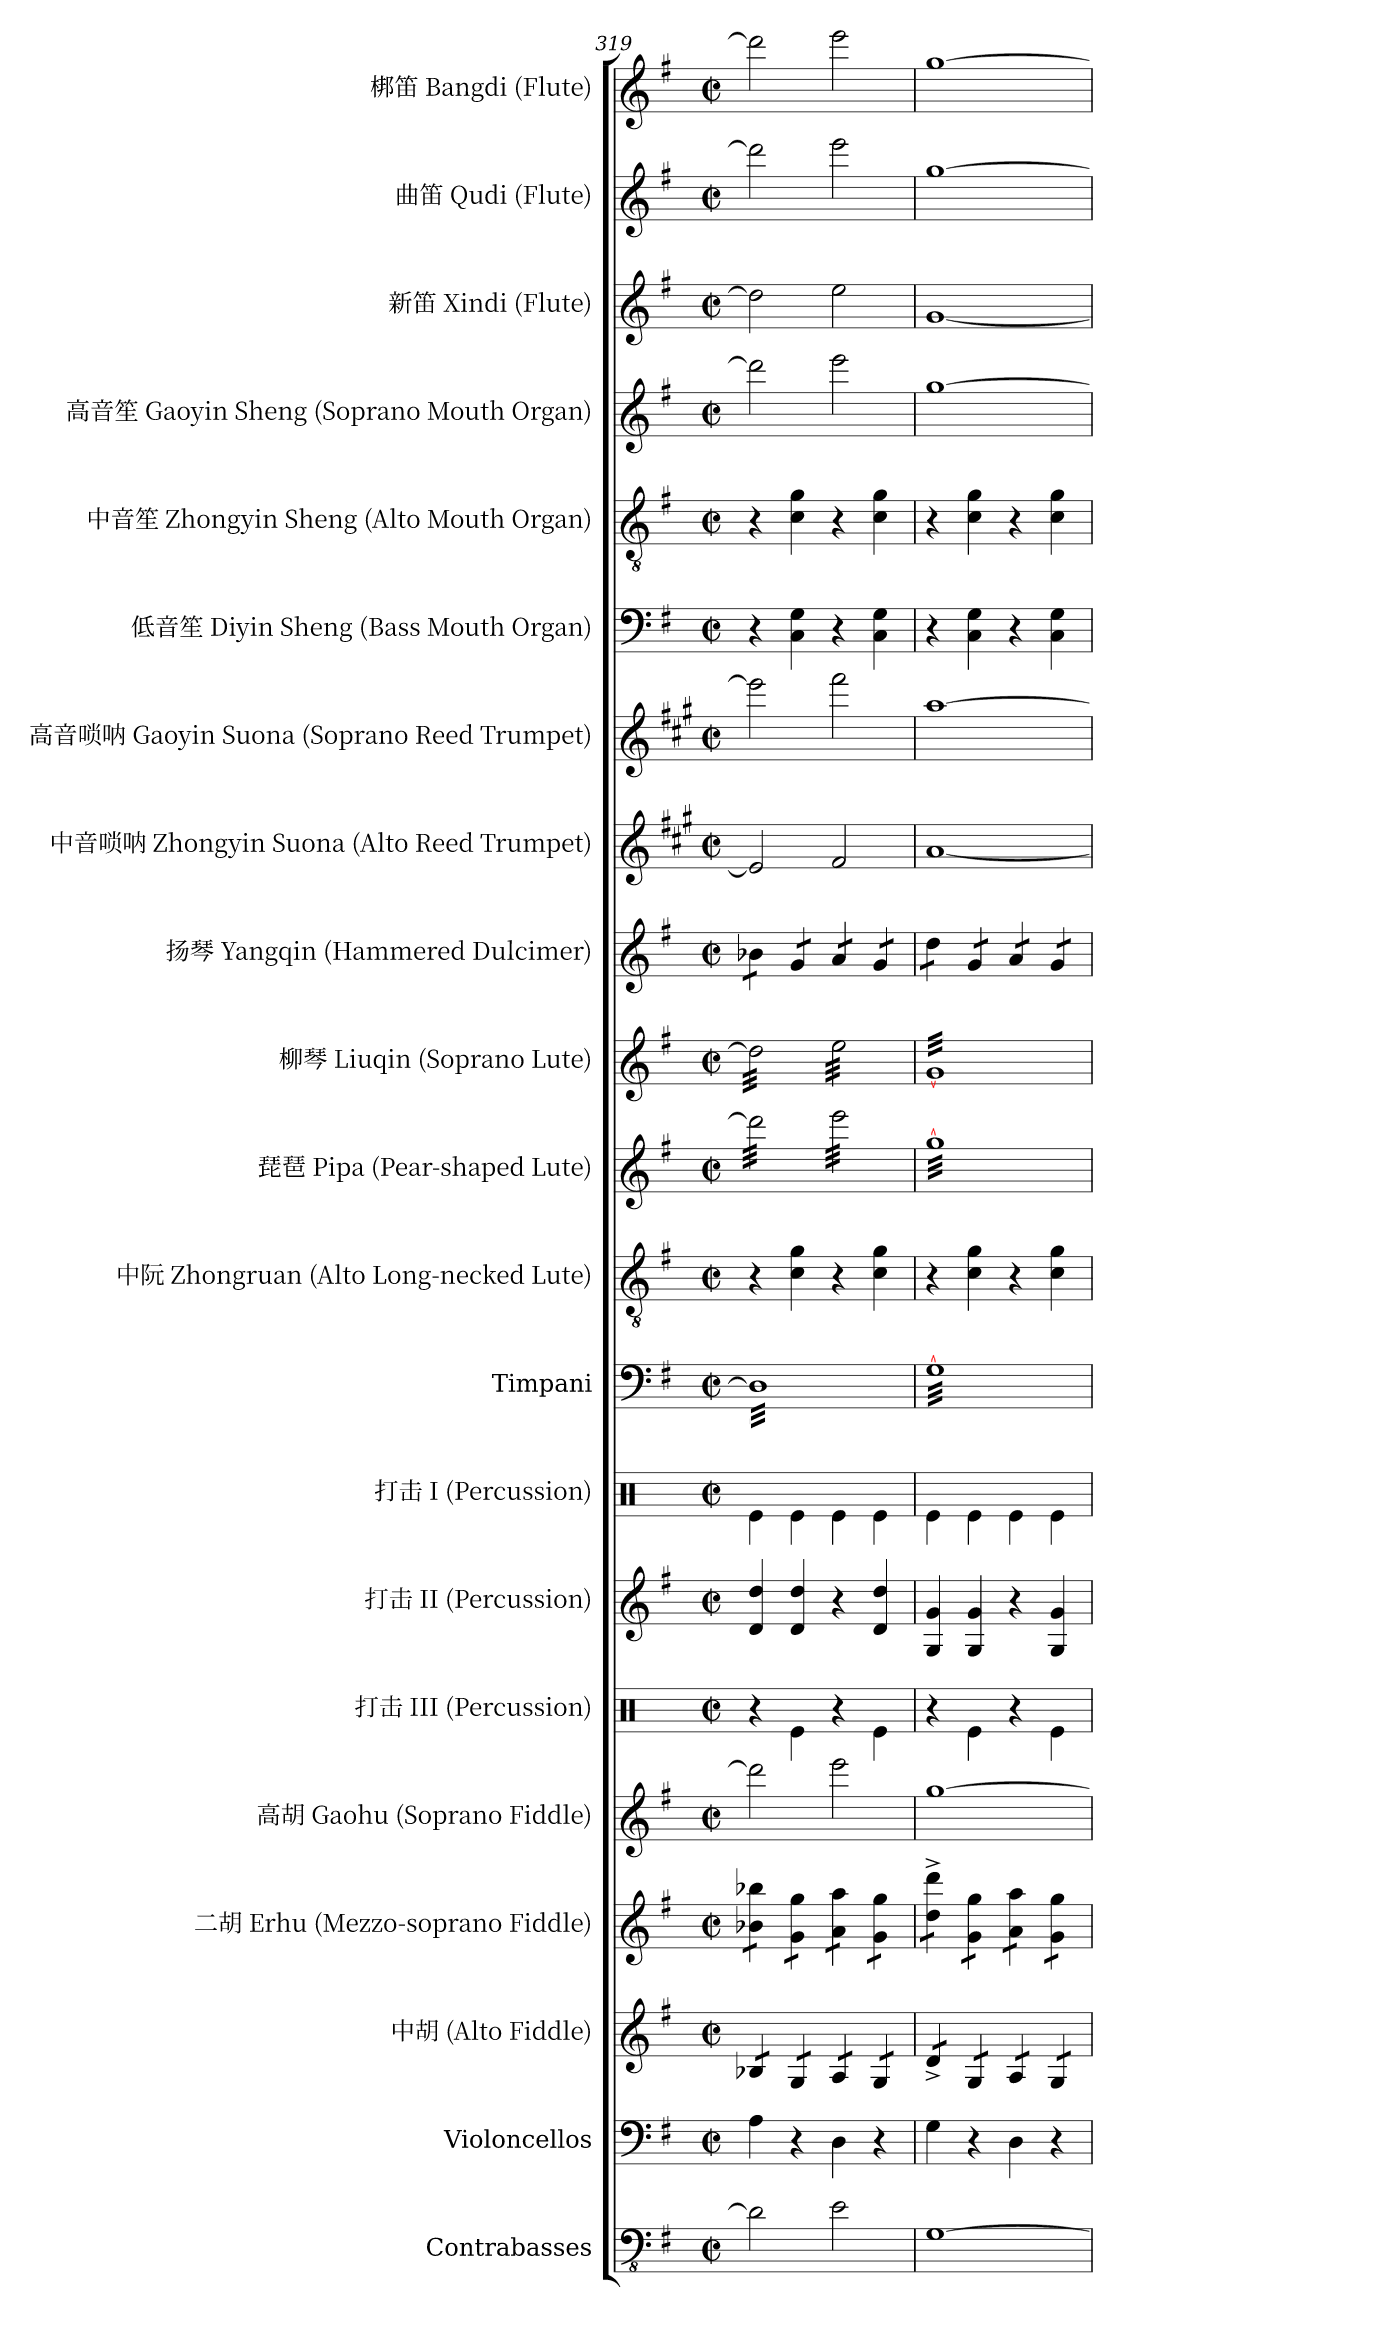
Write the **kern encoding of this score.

**kern	**kern	**kern	**kern	**kern	**kern	**kern	**kern	**kern	**kern	**kern	**kern	**kern	**kern	**kern	**kern	**kern	**kern	**kern	**kern	**kern
*part21	*part20	*part19	*part18	*part17	*part16	*part15	*part14	*part13	*part12	*part11	*part10	*part9	*part8	*part7	*part6	*part5	*part4	*part3	*part2	*part1
*staff21	*staff20	*staff19	*staff18	*staff17	*staff16	*staff15	*staff14	*staff13	*staff12	*staff11	*staff10	*staff9	*staff8	*staff7	*staff6	*staff5	*staff4	*staff3	*staff2	*staff1
*I"Contrabasses	*I"Violoncellos	*I"中胡 (Alto Fiddle)	*I"二胡 Erhu (Mezzo-soprano Fiddle)	*I"高胡 Gaohu (Soprano Fiddle)	*I"打击 III (Percussion)	*I"打击 II (Percussion)	*I"打击 I (Percussion)	*I"Timpani	*I"中阮 Zhongruan (Alto Long-necked Lute)	*I"琵琶 Pipa (Pear-shaped Lute)	*I"柳琴 Liuqin (Soprano Lute)	*I"扬琴 Yangqin  (Hammered Dulcimer)	*I"中音唢呐 Zhongyin Suona (Alto Reed Trumpet)	*I"高音唢呐 Gaoyin Suona (Soprano Reed Trumpet)	*I"低音笙 Diyin Sheng (Bass Mouth Organ)	*I"中音笙 Zhongyin Sheng (Alto Mouth Organ)	*I"高音笙 Gaoyin Sheng (Soprano Mouth Organ)	*I"新笛 Xindi (Flute)	*I"曲笛 Qudi (Flute)	*I"梆笛 Bangdi (Flute)
*I'Cbs.	*I'Vcs.	*	*	*	*I'打击 III	*I'打击 II	*I'打击 I	*I'Timp.	*	*	*	*	*	*	*	*	*	*	*	*
*clefFv4	*clefF4	*clefG2	*clefG2	*clefG2	*clefX	*clefG2	*clefX	*clefF4	*clefGv2	*clefG2	*clefG2	*clefG2	*clefG2	*clefG2	*clefF4	*clefGv2	*clefG2	*clefG2	*clefG2	*clefG2
*	*	*	*	*	*	*	*	*	*	*ITrd7c12	*	*	*ITrd1c2	*ITrd1c2	*	*	*	*	*	*
*k[f#]	*k[f#]	*k[f#]	*k[f#]	*k[f#]	*k[]	*k[f#]	*k[]	*k[f#]	*k[f#]	*k[f#]	*k[f#]	*k[f#]	*k[f#]	*k[f#]	*k[f#]	*k[f#]	*k[f#]	*k[f#]	*k[f#]	*k[f#]
*M2/2	*M2/2	*M2/2	*M2/2	*M2/2	*M2/2	*M2/2	*M2/2	*M2/2	*M2/2	*M2/2	*M2/2	*M2/2	*M2/2	*M2/2	*M2/2	*M2/2	*M2/2	*M2/2	*M2/2	*M2/2
*met(c|)	*met(c|)	*met(c|)	*met(c|)	*met(c|)	*met(c|)	*met(c|)	*met(c|)	*met(c|)	*met(c|)	*met(c|)	*met(c|)	*met(c|)	*met(c|)	*met(c|)	*met(c|)	*met(c|)	*met(c|)	*met(c|)	*met(c|)	*met(c|)
=319	=319	=319	=319	=319	=319	=319	=319	=319	=319	=319	=319	=319	=319	=319	=319	=319	=319	=319	=319	=319
*	*	*tremolo	*	*	*	*	*	*	*	*	*	*	*	*	*	*	*	*	*	*
*	*	*	*tremolo	*	*	*	*	*	*	*	*	*	*	*	*	*	*	*	*	*
*	*	*	*	*	*	*	*	*tremolo	*	*	*	*	*	*	*	*	*	*	*	*
*	*	*	*	*	*	*	*	*	*	*tremolo	*	*	*	*	*	*	*	*	*	*
*	*	*	*	*	*	*	*	*	*	*	*tremolo	*	*	*	*	*	*	*	*	*
*	*	*	*	*	*	*	*	*	*	*	*	*tremolo	*	*	*	*	*	*	*	*
2D\]	4A\	8B-X/L	8b-X\ 8bb-X\L	2ddd\]	4r	4d/ 4dd/	4Re\	32D]LLL	4r	32dd\]LLL	32dd\]LLL	8b-X\L	2d/]	2ddd\]	4r	4r	2ddd\]	2dd\]	2ddd\]	2ddd\]
.	.	.	.	.	.	.	.	32D	.	32dd\	32dd\	.	.	.	.	.	.	.	.	.
.	.	.	.	.	.	.	.	32D	.	32dd\	32dd\	.	.	.	.	.	.	.	.	.
.	.	.	.	.	.	.	.	32D	.	32dd\	32dd\	.	.	.	.	.	.	.	.	.
.	.	8B-X/J	8b-X\ 8bb-X\J	.	.	.	.	32D	.	32dd\	32dd\	8b-X\J	.	.	.	.	.	.	.	.
.	.	.	.	.	.	.	.	32D	.	32dd\	32dd\	.	.	.	.	.	.	.	.	.
.	.	.	.	.	.	.	.	32D	.	32dd\	32dd\	.	.	.	.	.	.	.	.	.
.	.	.	.	.	.	.	.	32D	.	32dd\	32dd\	.	.	.	.	.	.	.	.	.
.	4r	8G/L	8g\ 8gg\L	.	4Re\	4d/ 4dd/	4Re\	32D	4c\ 4g\	32dd\	32dd\	8g/L	.	.	4C\ 4G\	4c\ 4g\	.	.	.	.
.	.	.	.	.	.	.	.	32D	.	32dd\	32dd\	.	.	.	.	.	.	.	.	.
.	.	.	.	.	.	.	.	32D	.	32dd\	32dd\	.	.	.	.	.	.	.	.	.
.	.	.	.	.	.	.	.	32D	.	32dd\	32dd\	.	.	.	.	.	.	.	.	.
.	.	8G/J	8g\ 8gg\J	.	.	.	.	32D	.	32dd\	32dd\	8g/J	.	.	.	.	.	.	.	.
.	.	.	.	.	.	.	.	32D	.	32dd\	32dd\	.	.	.	.	.	.	.	.	.
.	.	.	.	.	.	.	.	32D	.	32dd\	32dd\	.	.	.	.	.	.	.	.	.
.	.	.	.	.	.	.	.	32D	.	32dd\JJJ	32dd\JJJ	.	.	.	.	.	.	.	.	.
2E\	4D\	8A/L	8a\ 8aa\L	2eee\	4r	4r	4Re\	32D	4r	32ee\LLL	32ee\LLL	8a/L	2e/	2eee\	4r	4r	2eee\	2ee\	2eee\	2eee\
.	.	.	.	.	.	.	.	32D	.	32ee\	32ee\	.	.	.	.	.	.	.	.	.
.	.	.	.	.	.	.	.	32D	.	32ee\	32ee\	.	.	.	.	.	.	.	.	.
.	.	.	.	.	.	.	.	32D	.	32ee\	32ee\	.	.	.	.	.	.	.	.	.
.	.	8A/J	8a\ 8aa\J	.	.	.	.	32D	.	32ee\	32ee\	8a/J	.	.	.	.	.	.	.	.
.	.	.	.	.	.	.	.	32D	.	32ee\	32ee\	.	.	.	.	.	.	.	.	.
.	.	.	.	.	.	.	.	32D	.	32ee\	32ee\	.	.	.	.	.	.	.	.	.
.	.	.	.	.	.	.	.	32D	.	32ee\	32ee\	.	.	.	.	.	.	.	.	.
.	4r	8G/L	8g\ 8gg\L	.	4Re\	4d/ 4dd/	4Re\	32D	4c\ 4g\	32ee\	32ee\	8g/L	.	.	4C\ 4G\	4c\ 4g\	.	.	.	.
.	.	.	.	.	.	.	.	32D	.	32ee\	32ee\	.	.	.	.	.	.	.	.	.
.	.	.	.	.	.	.	.	32D	.	32ee\	32ee\	.	.	.	.	.	.	.	.	.
.	.	.	.	.	.	.	.	32D	.	32ee\	32ee\	.	.	.	.	.	.	.	.	.
.	.	8G/J	8g\ 8gg\J	.	.	.	.	32D	.	32ee\	32ee\	8g/J	.	.	.	.	.	.	.	.
.	.	.	.	.	.	.	.	32D	.	32ee\	32ee\	.	.	.	.	.	.	.	.	.
.	.	.	.	.	.	.	.	32D	.	32ee\	32ee\	.	.	.	.	.	.	.	.	.
.	.	.	.	.	.	.	.	32DJJJ	.	32ee\JJJ	32ee\JJJ	.	.	.	.	.	.	.	.	.
!!LO:PB:g=z
=320	=320	=320	=320	=320	=320	=320	=320	=320	=320	=320	=320	=320	=320	=320	=320	=320	=320	=320	=320	=320
[1GG	4G\	8d^/L	8dd\^ 8ddd\^L	[1gg	4r	4G/ 4g/	4Re\	[32GLLL	4r	[32gLLL	[32gLLL	8dd\L	[1g	[1gg	4r	4r	[1gg	[1g	[1gg	[1gg
.	.	.	.	.	.	.	.	32G	.	32g	32g	.	.	.	.	.	.	.	.	.
.	.	.	.	.	.	.	.	32G	.	32g	32g	.	.	.	.	.	.	.	.	.
.	.	.	.	.	.	.	.	32G	.	32g	32g	.	.	.	.	.	.	.	.	.
.	.	8d^/J	8dd\^ 8ddd\^J	.	.	.	.	32G	.	32g	32g	8dd\J	.	.	.	.	.	.	.	.
.	.	.	.	.	.	.	.	32G	.	32g	32g	.	.	.	.	.	.	.	.	.
.	.	.	.	.	.	.	.	32G	.	32g	32g	.	.	.	.	.	.	.	.	.
.	.	.	.	.	.	.	.	32G	.	32g	32g	.	.	.	.	.	.	.	.	.
.	4r	8G/L	8g\ 8gg\L	.	4Re\	4G/ 4g/	4Re\	32G	4c\ 4g\	32g	32g	8g/L	.	.	4C\ 4G\	4c\ 4g\	.	.	.	.
.	.	.	.	.	.	.	.	32G	.	32g	32g	.	.	.	.	.	.	.	.	.
.	.	.	.	.	.	.	.	32G	.	32g	32g	.	.	.	.	.	.	.	.	.
.	.	.	.	.	.	.	.	32G	.	32g	32g	.	.	.	.	.	.	.	.	.
.	.	8G/J	8g\ 8gg\J	.	.	.	.	32G	.	32g	32g	8g/J	.	.	.	.	.	.	.	.
.	.	.	.	.	.	.	.	32G	.	32g	32g	.	.	.	.	.	.	.	.	.
.	.	.	.	.	.	.	.	32G	.	32g	32g	.	.	.	.	.	.	.	.	.
.	.	.	.	.	.	.	.	32G	.	32g	32g	.	.	.	.	.	.	.	.	.
.	4D\	8A/L	8a\ 8aa\L	.	4r	4r	4Re\	32G	4r	32g	32g	8a/L	.	.	4r	4r	.	.	.	.
.	.	.	.	.	.	.	.	32G	.	32g	32g	.	.	.	.	.	.	.	.	.
.	.	.	.	.	.	.	.	32G	.	32g	32g	.	.	.	.	.	.	.	.	.
.	.	.	.	.	.	.	.	32G	.	32g	32g	.	.	.	.	.	.	.	.	.
.	.	8A/J	8a\ 8aa\J	.	.	.	.	32G	.	32g	32g	8a/J	.	.	.	.	.	.	.	.
.	.	.	.	.	.	.	.	32G	.	32g	32g	.	.	.	.	.	.	.	.	.
.	.	.	.	.	.	.	.	32G	.	32g	32g	.	.	.	.	.	.	.	.	.
.	.	.	.	.	.	.	.	32G	.	32g	32g	.	.	.	.	.	.	.	.	.
.	4r	8G/L	8g\ 8gg\L	.	4Re\	4G/ 4g/	4Re\	32G	4c\ 4g\	32g	32g	8g/L	.	.	4C\ 4G\	4c\ 4g\	.	.	.	.
.	.	.	.	.	.	.	.	32G	.	32g	32g	.	.	.	.	.	.	.	.	.
.	.	.	.	.	.	.	.	32G	.	32g	32g	.	.	.	.	.	.	.	.	.
.	.	.	.	.	.	.	.	32G	.	32g	32g	.	.	.	.	.	.	.	.	.
.	.	8G/J	8g\ 8gg\J	.	.	.	.	32G	.	32g	32g	8g/J	.	.	.	.	.	.	.	.
*	*	*	*	*	*	*	*	*	*	*	*	*Xtremolo	*	*	*	*	*	*	*	*
*	*	*	*Xtremolo	*	*	*	*	*	*	*	*	*	*	*	*	*	*	*	*	*
*	*	*Xtremolo	*	*	*	*	*	*	*	*	*	*	*	*	*	*	*	*	*	*
.	.	.	.	.	.	.	.	32G	.	32g	32g	.	.	.	.	.	.	.	.	.
.	.	.	.	.	.	.	.	32G	.	32g	32g	.	.	.	.	.	.	.	.	.
.	.	.	.	.	.	.	.	32GJJJ	.	32gJJJ	32gJJJ	.	.	.	.	.	.	.	.	.
*	*	*	*	*	*	*	*	*	*	*	*Xtremolo	*	*	*	*	*	*	*	*	*
*	*	*	*	*	*	*	*	*	*	*Xtremolo	*	*	*	*	*	*	*	*	*	*
*	*	*	*	*	*	*	*	*Xtremolo	*	*	*	*	*	*	*	*	*	*	*	*
=	=	=	=	=	=	=	=	=	=	=	=	=	=	=	=	=	=	=	=	=
*-	*-	*-	*-	*-	*-	*-	*-	*-	*-	*-	*-	*-	*-	*-	*-	*-	*-	*-	*-	*-
